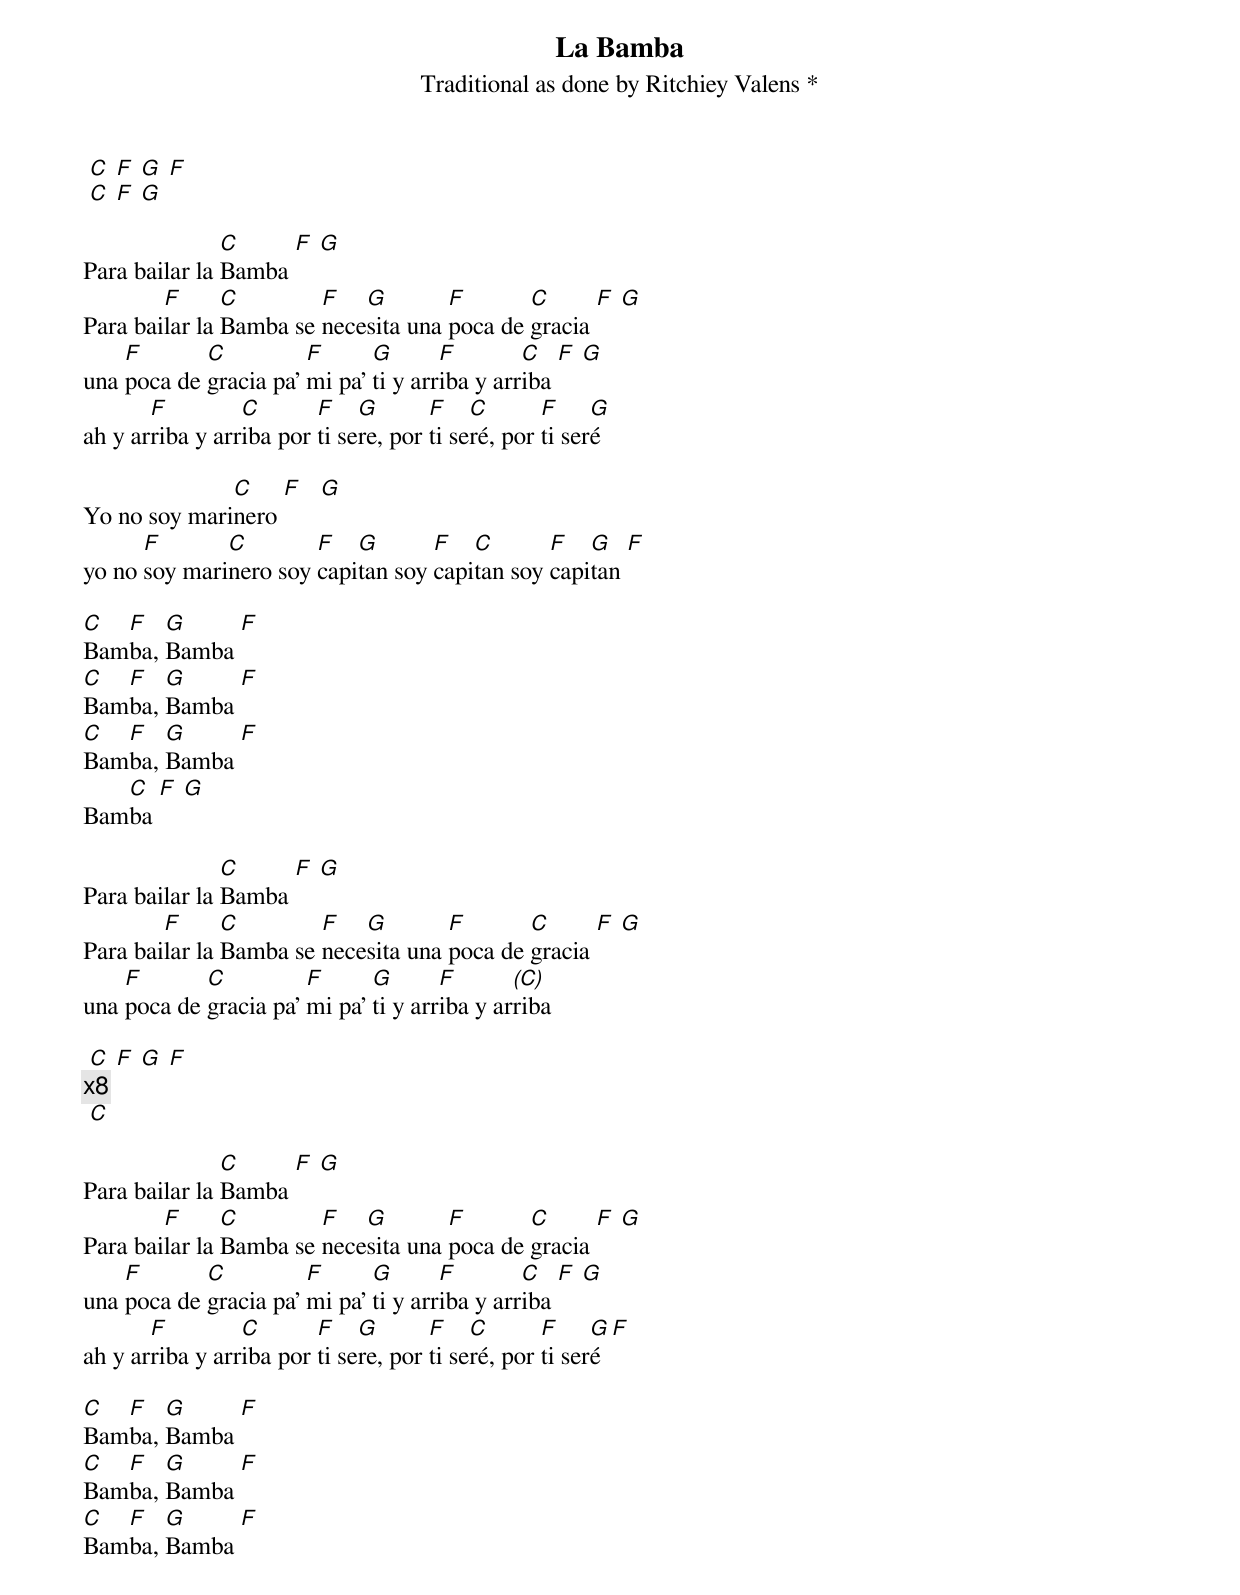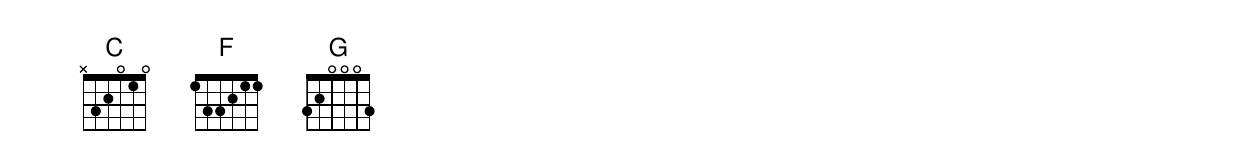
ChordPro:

{title: La Bamba }
{subtitle: Traditional as done by Ritchiey Valens *}

 [C] [F] [G] [F]
 [C] [F] [G]

Para bailar la [C]Bamba [F] [G]
Para bai[F]lar la [C]Bamba se [F]nece[G]sita una [F]poca de [C]gracia [F] [G]
una [F]poca de [C]gracia pa' [F]mi pa' [G]ti y arr[F]iba y arr[C]iba [F] [G]
ah y ar[F]riba y arr[C]iba por [F]ti se[G]re, por [F]ti se[C]ré, por [F]ti ser[G]é

Yo no soy mari[C]nero [F]   [G]
yo no [F]soy mari[C]nero soy [F]capi[G]tan soy [F]capi[C]tan soy [F]capi[G]tan [F]

[C]Bam[F]ba, [G]Bamba [F]
[C]Bam[F]ba, [G]Bamba [F]
[C]Bam[F]ba, [G]Bamba [F]
Bam[C]ba [F] [G]

Para bailar la [C]Bamba [F] [G]
Para bai[F]lar la [C]Bamba se [F]nece[G]sita una [F]poca de [C]gracia [F] [G]
una [F]poca de [C]gracia pa' [F]mi pa' [G]ti y arr[F]iba y ar[(C)]riba

 [C] [F] [G] [F]
{c:x8}
 [C]

Para bailar la [C]Bamba [F] [G]
Para bai[F]lar la [C]Bamba se [F]nece[G]sita una [F]poca de [C]gracia [F] [G]
una [F]poca de [C]gracia pa' [F]mi pa' [G]ti y arr[F]iba y arr[C]iba [F] [G]
ah y ar[F]riba y arr[C]iba por [F]ti se[G]re, por [F]ti se[C]ré, por [F]ti ser[G]é [F]

[C]Bam[F]ba, [G]Bamba [F]
[C]Bam[F]ba, [G]Bamba [F]
[C]Bam[F]ba, [G]Bamba [F]

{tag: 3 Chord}
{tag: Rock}
